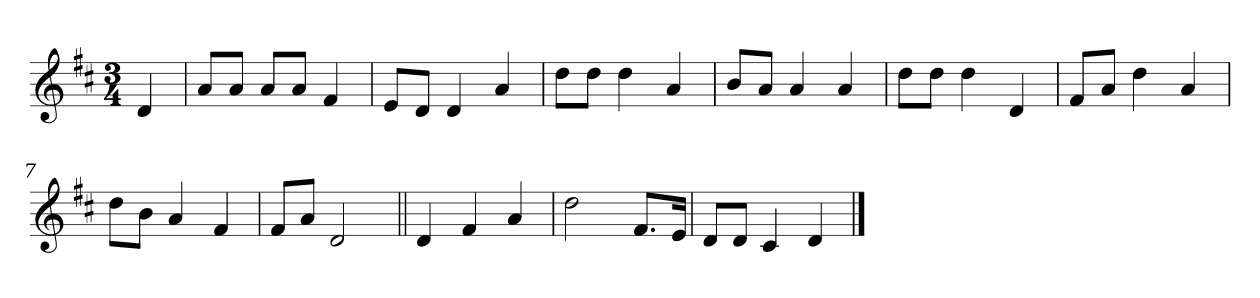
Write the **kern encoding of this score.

**kern
*part1
*staff1
*clefG2
*k[f#c#]
*D:
*M3/4
*MM80
=
4d
=1
8a/L
8a/J
8a/L
8a/J
4f#
=2
8e/L
8d/J
4d
4a
=3
8dd\L
8dd\J
4dd
4a
=4
8b/L
8a/J
4a
4a
=5
8dd\L
8dd\J
4dd
4d
=6
8f#/L
8a/J
4dd
4a
=7
8dd\L
8b\J
4a
4f#
=8
8f#/L
8a/J
2d
=9||
4d
4f#
4a
=10
2dd
8.f#/L
16e/Jk
=11
8d/L
8d/J
4c#
4d
==
*-
